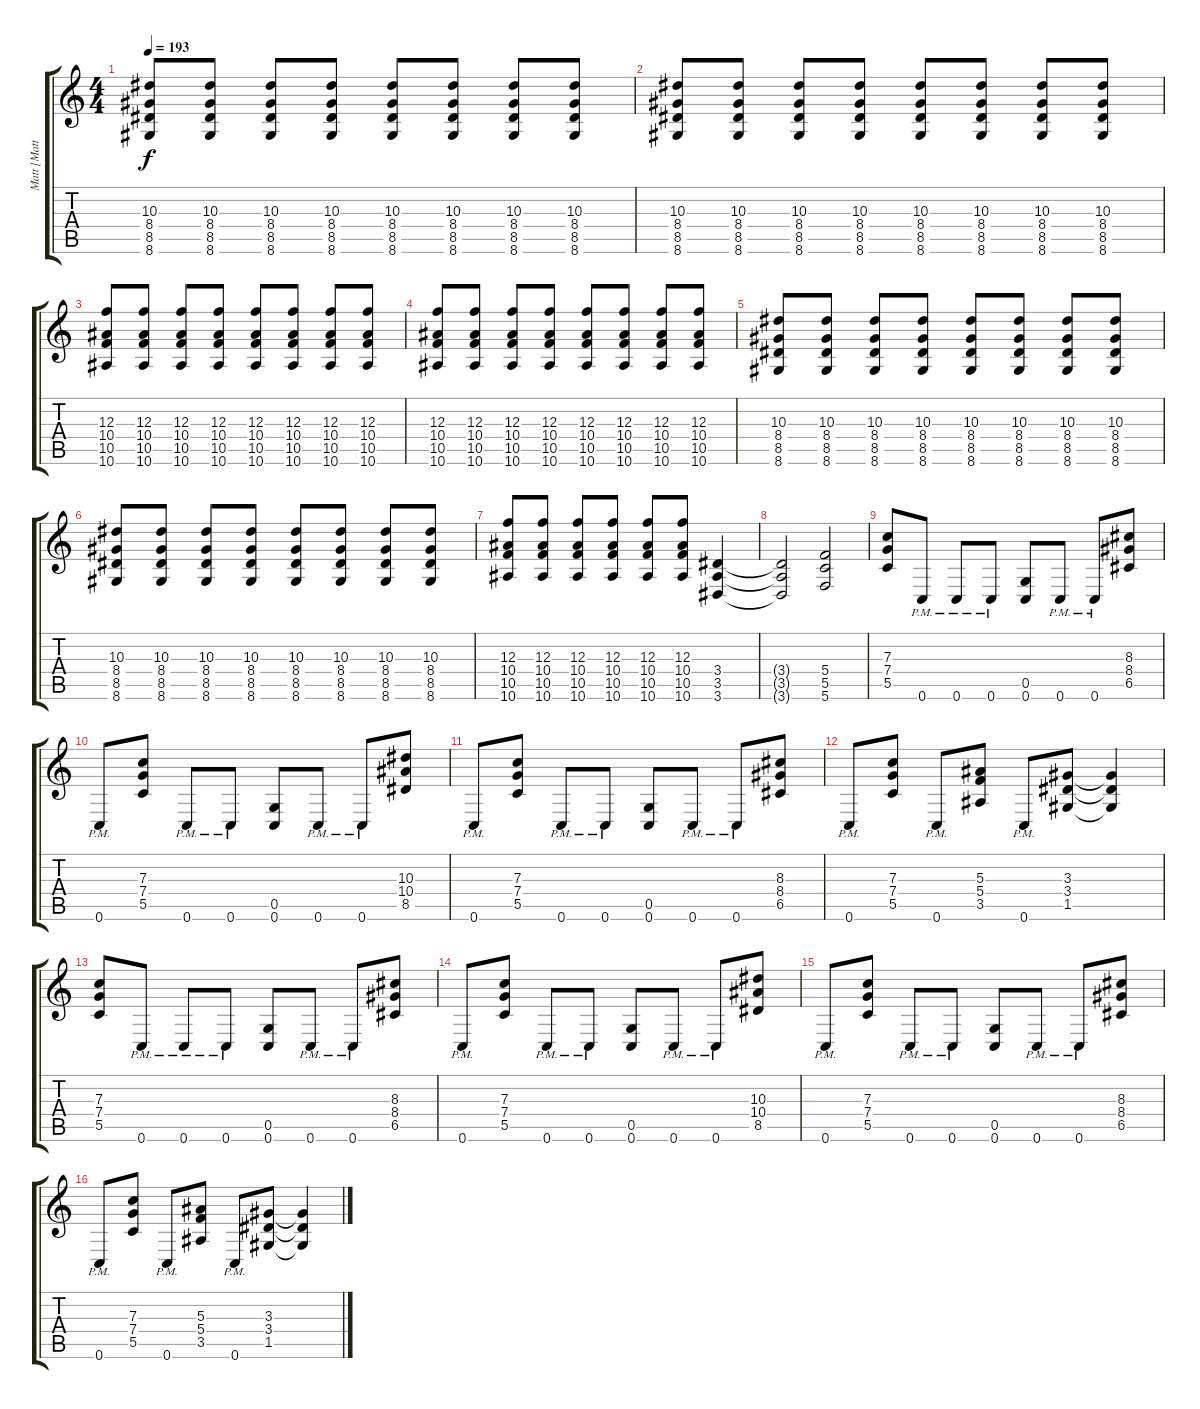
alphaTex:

\track ("Matt [Matthew] Tuck" "Matt [Matt") {instrument distortionguitar}
\staff {score tabs}
\tuning (D4 A3 F3 C3 G2 C2) {hide}
\ts (4 4)
\tempo 193
\clef g2
\ks c
(10.3 8.4 8.5 8.6).8{dy f} (10.3 8.4 8.5 8.6).8 (10.3 8.4 8.5 8.6).8 (10.3 8.4 8.5 8.6).8 (10.3 8.4 8.5 8.6).8 (10.3 8.4 8.5 8.6).8 (10.3 8.4 8.5 8.6).8 (10.3 8.4 8.5 8.6).8 |
(10.3 8.4 8.5 8.6).8 (10.3 8.4 8.5 8.6).8 (10.3 8.4 8.5 8.6).8 (10.3 8.4 8.5 8.6).8 (10.3 8.4 8.5 8.6).8 (10.3 8.4 8.5 8.6).8 (10.3 8.4 8.5 8.6).8 (10.3 8.4 8.5 8.6).8 |
(12.3 10.4 10.5 10.6).8 (12.3 10.4 10.5 10.6).8 (12.3 10.4 10.5 10.6).8 (12.3 10.4 10.5 10.6).8 (12.3 10.4 10.5 10.6).8 (12.3 10.4 10.5 10.6).8 (12.3 10.4 10.5 10.6).8 (12.3 10.4 10.5 10.6).8 |
(12.3 10.4 10.5 10.6).8 (12.3 10.4 10.5 10.6).8 (12.3 10.4 10.5 10.6).8 (12.3 10.4 10.5 10.6).8 (12.3 10.4 10.5 10.6).8 (12.3 10.4 10.5 10.6).8 (12.3 10.4 10.5 10.6).8 (12.3 10.4 10.5 10.6).8 |
(10.3 8.4 8.5 8.6).8 (10.3 8.4 8.5 8.6).8 (10.3 8.4 8.5 8.6).8 (10.3 8.4 8.5 8.6).8 (10.3 8.4 8.5 8.6).8 (10.3 8.4 8.5 8.6).8 (10.3 8.4 8.5 8.6).8 (10.3 8.4 8.5 8.6).8 |
(10.3 8.4 8.5 8.6).8 (10.3 8.4 8.5 8.6).8 (10.3 8.4 8.5 8.6).8 (10.3 8.4 8.5 8.6).8 (10.3 8.4 8.5 8.6).8 (10.3 8.4 8.5 8.6).8 (10.3 8.4 8.5 8.6).8 (10.3 8.4 8.5 8.6).8 |
(12.3 10.4 10.5 10.6).8 (12.3 10.4 10.5 10.6).8 (12.3 10.4 10.5 10.6).8 (12.3 10.4 10.5 10.6).8 (12.3 10.4 10.5 10.6).8 (12.3 10.4 10.5 10.6).8 (3.4 3.5 3.6).4 |
(3.4{t} 3.5{t} 3.6{t}).2 (5.4 5.5 5.6).2 |
(7.3 7.4 5.5).8 0.6{pm}.8 0.6{pm}.8 0.6{pm}.8 (0.5 0.6).8 0.6{pm}.8 0.6{pm}.8 (8.3 8.4 6.5).8 |
0.6{pm}.8 (7.3 7.4 5.5).8 0.6{pm}.8 0.6{pm}.8 (0.5 0.6).8 0.6{pm}.8 0.6{pm}.8 (10.3 10.4 8.5).8 |
0.6{pm}.8 (7.3 7.4 5.5).8 0.6{pm}.8 0.6{pm}.8 (0.5 0.6).8 0.6{pm}.8 0.6{pm}.8 (8.3 8.4 6.5).8 |
0.6{pm}.8 (7.3 7.4 5.5).8 0.6{pm}.8 (5.3 5.4 3.5).8 0.6{pm}.8 (3.3 3.4 1.5).8 (3.3{t} 3.4{t} 1.5{t}).4 |
(7.3 7.4 5.5).8 0.6{pm}.8 0.6{pm}.8 0.6{pm}.8 (0.5 0.6).8 0.6{pm}.8 0.6{pm}.8 (8.3 8.4 6.5).8 |
0.6{pm}.8 (7.3 7.4 5.5).8 0.6{pm}.8 0.6{pm}.8 (0.5 0.6).8 0.6{pm}.8 0.6{pm}.8 (10.3 10.4 8.5).8 |
0.6{pm}.8 (7.3 7.4 5.5).8 0.6{pm}.8 0.6{pm}.8 (0.5 0.6).8 0.6{pm}.8 0.6{pm}.8 (8.3 8.4 6.5).8 |
0.6{pm}.8 (7.3 7.4 5.5).8 0.6{pm}.8 (5.3 5.4 3.5).8 0.6{pm}.8 (3.3 3.4 1.5).8 (3.3{t} 3.4{t} 1.5{t}).4
